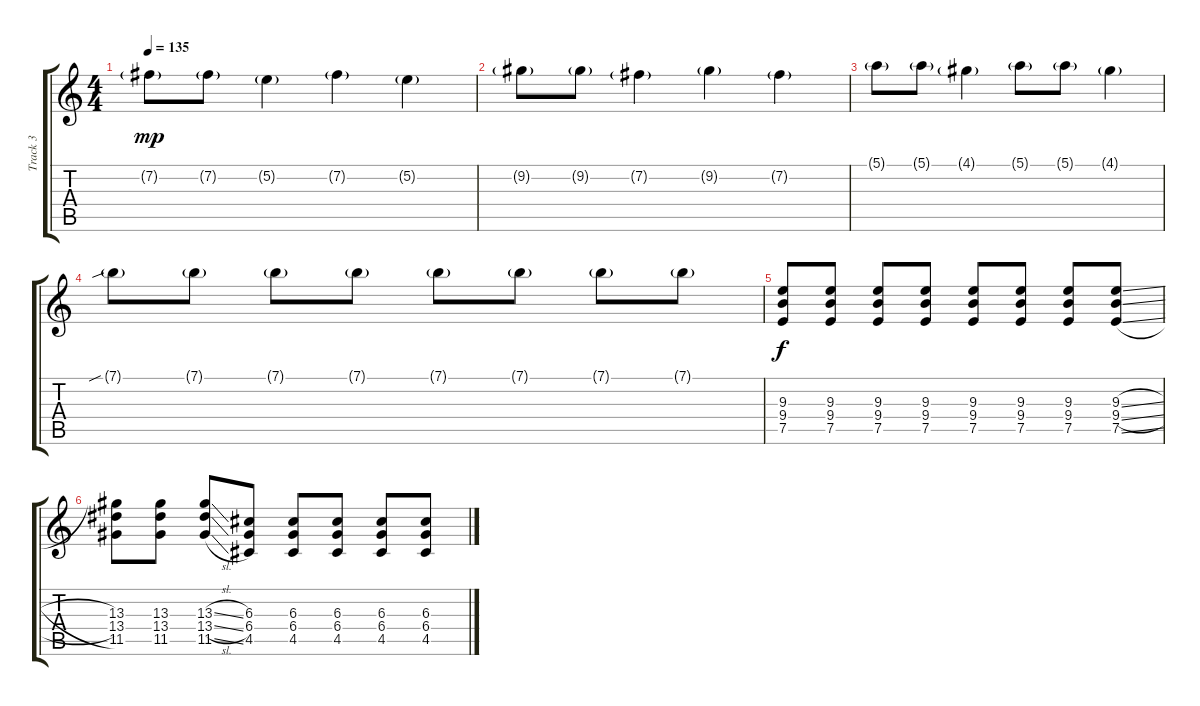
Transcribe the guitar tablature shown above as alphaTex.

\track ("Track 3" "Track 3") {instrument overdrivenguitar}
\staff {score tabs}
\tuning (E4 B3 G3 D3 A2 E2) {hide}
\ts (4 4)
\tempo 135
\clef g2
\ks c
7.2{g}.8{dy mp} 7.2{g}.8 5.2{g}.4 7.2{g}.4 5.2{g}.4 |
9.2{g}.8 9.2{g}.8 7.2{g}.4 9.2{g}.4 7.2{g}.4 |
5.1{g}.8 5.1{g}.8 4.1{g}.4 5.1{g}.8 5.1{g}.8 4.1{g}.4 |
7.1{sib g}.8 7.1{g}.8 7.1{g}.8 7.1{g}.8 7.1{g}.8 7.1{g}.8 7.1{g}.8 7.1{g}.8 |
(9.3 9.4 7.5).8{dy f} (9.3 9.4 7.5).8 (9.3 9.4 7.5).8 (9.3 9.4 7.5).8 (9.3 9.4 7.5).8 (9.3 9.4 7.5).8 (9.3 9.4 7.5).8 (9.3{sl} 9.4{sl} 7.5{sl}).8 |
(13.3 13.4 11.5).8 (13.3 13.4 11.5).8 (13.3{sl} 13.4{sl} 11.5{sl}).8 (6.3 6.4 4.5).8 (6.3 6.4 4.5).8 (6.3 6.4 4.5).8 (6.3 6.4 4.5).8 (6.3 6.4 4.5).8
